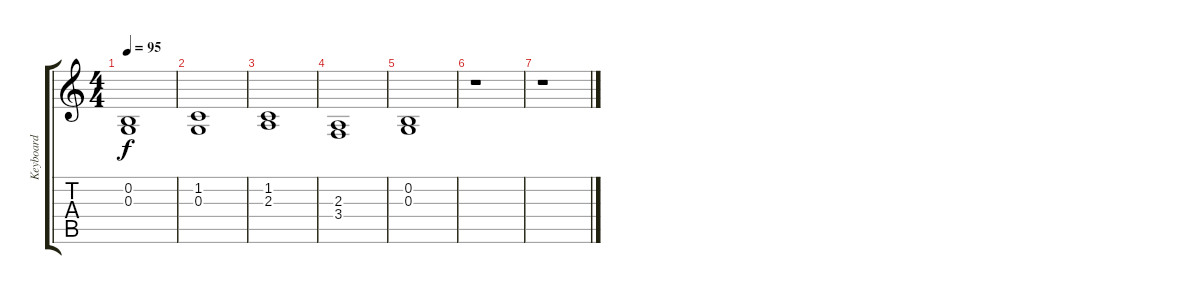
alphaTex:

\track ("Keyboard" "Keyboard") {instrument pad8sweep}
\staff {score tabs}
\tuning (E4 B3 G3 D3 A2 E2) {hide}
\ts (4 4)
\tempo 95
\clef g2
\ks c
(0.2 0.3).1{dy f} |
(1.2 0.3).1 |
(1.2 2.3).1 |
(2.3 3.4).1 |
(0.2 0.3).1 |
r.1 |
r.1
